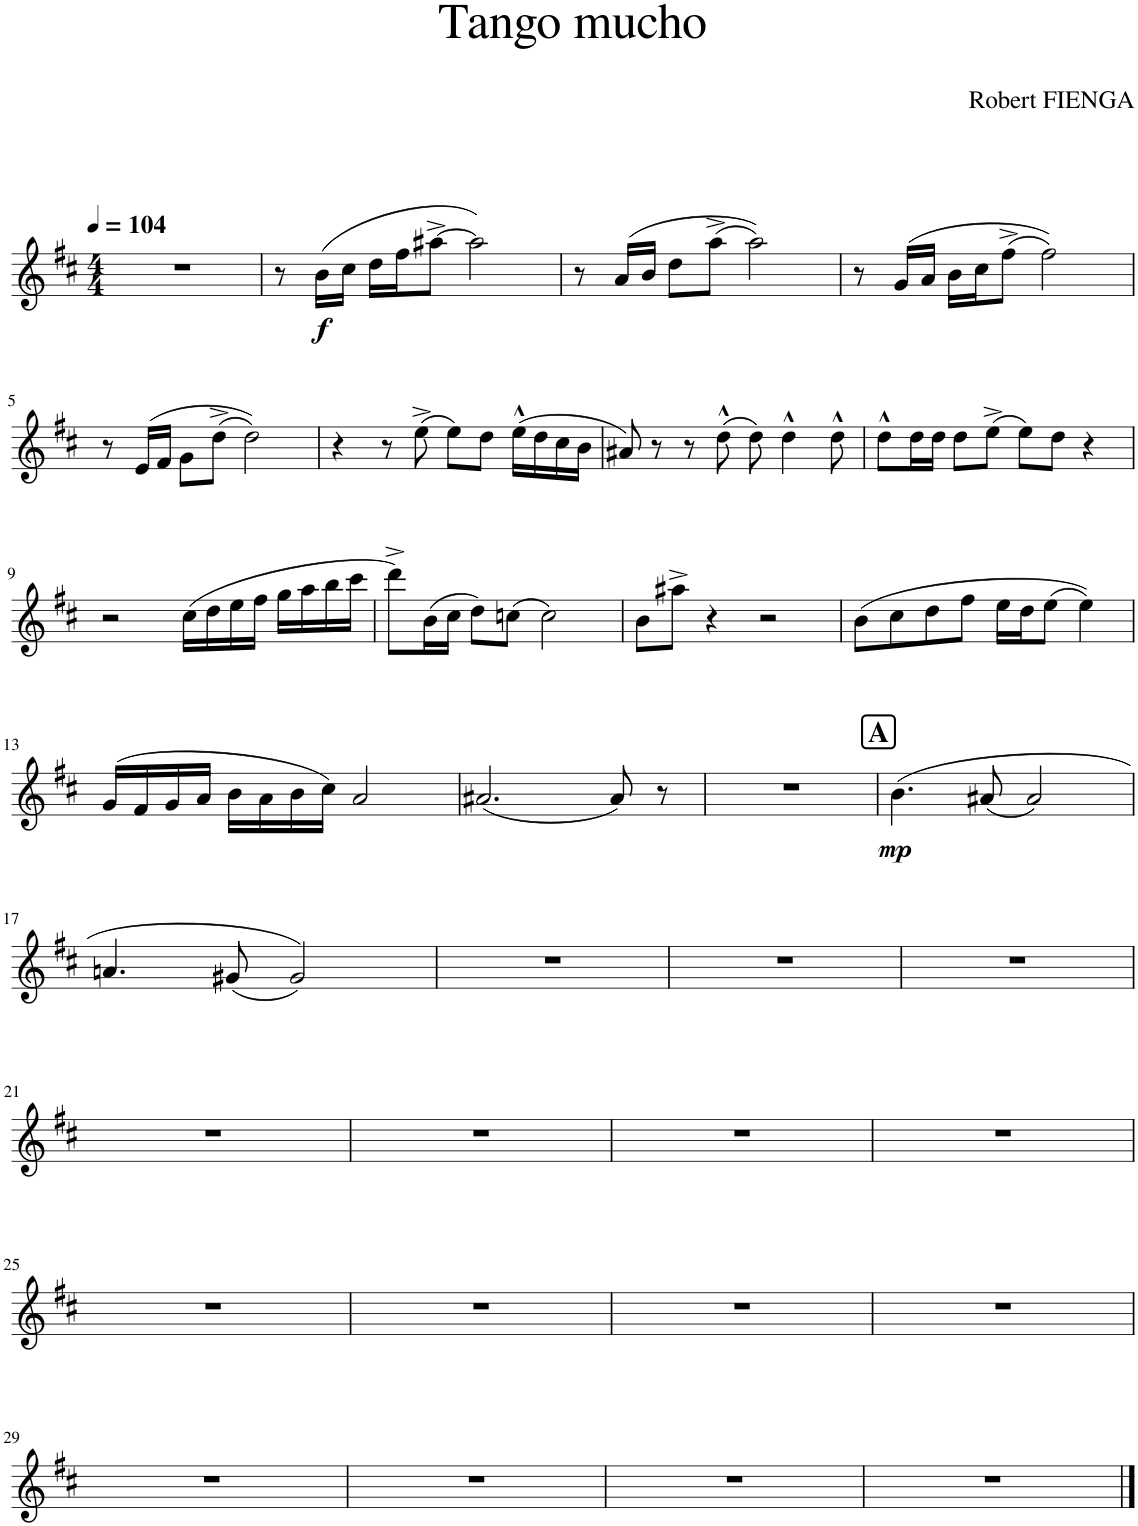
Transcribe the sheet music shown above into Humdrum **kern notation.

**kern	**dynam
*part1	*part1
*staff1	*staff1
*I"Saxophone Alto	*
*I'Sax. A.	*
*clefG2	*
*ITrd5c9	*
*k[f#c#]	*
*M4/4	*
*MM104	*
=1	=1
1r	.
=2	=2
8r	.
!	!LO:DY:b
(16b\LL	f
16cc#\JJ	.
16dd\LL	.
16ff#\J	.
[8aa#X^\J	.
2aa#\])	.
=3	=3
8r	.
(16a/LL	.
16b/JJ	.
8dd\L	.
(8aa^\J	.
2aa\))	.
=4	=4
8r	.
(16g/LL	.
16a/JJ	.
16b\LL	.
16cc#\J	.
(8ff#^\J	.
2ff#\))	.
!!LO:LB:g=z
=5	=5
8r	.
(16e/LL	.
16f#/JJ	.
8g\L	.
(8dd^\J	.
2dd\))	.
=6	=6
4r	.
8r	.
(8ee^\	.
8ee\L)	.
8dd\J	.
(16ee^^\LL	.
16dd\	.
16cc#\	.
16b\JJ	.
=7	=7
8a#X/)	.
8r	.
8r	.
(8dd^^\	.
8dd\)	.
4dd^^\	.
8dd^^\	.
=8	=8
8dd^^\L	.
16dd\L	.
16dd\JJ	.
8dd\L	.
(8ee^\J	.
8ee\L)	.
8dd\J	.
4r	.
!!LO:LB:g=z
=9	=9
2r	.
(16cc#\LL	.
16dd\	.
16ee\	.
16ff#\JJ	.
16gg\LL	.
16aa\	.
16bb\	.
16ccc#\JJ	.
=10	=10
8ddd^\L)	.
(16b\L	.
16cc#\JJ	.
8dd\L)	.
(8ccn\J	.
2cc\)	.
=11	=11
8b\L	.
8aa#X^\J	.
4r	.
2r	.
=12	=12
(8b\L	.
8cc#\	.
8dd\	.
8ff#\J	.
16ee\LL	.
16dd\J	.
(8ee\J	.
4ee\))	.
!!LO:LB:g=z
=13	=13
(16g/LL	.
16f#/	.
16g/	.
16a/JJ	.
16b\LL	.
16a\	.
16b\	.
16cc#\JJ)	.
2a/	.
=14	=14
(2.a#X/	.
8a#/)	.
8r	.
=15	=15
1r	.
!!LO:REH:place=s1:a:B:cj:fs=14:t=A
=16	=16
!	!LO:DY:b
(4.b\	mp
(8a#X/	.
2a#/)	.
!!LO:LB:g=z
=17	=17
4.an/	.
(8g#X/	.
2g#/))	.
=18	=18
1r	.
=19	=19
1r	.
=20	=20
1r	.
!!LO:LB:g=z
=21	=21
1r	.
=22	=22
1r	.
=23	=23
1r	.
=24	=24
1r	.
!!LO:LB:g=z
=25	=25
1r	.
=26	=26
1r	.
=27	=27
1r	.
=28	=28
1r	.
!!LO:LB:g=z
=29	=29
1r	.
=30	=30
1r	.
=31	=31
1r	.
=32	=32
1r	.
==	==
*-	*-
